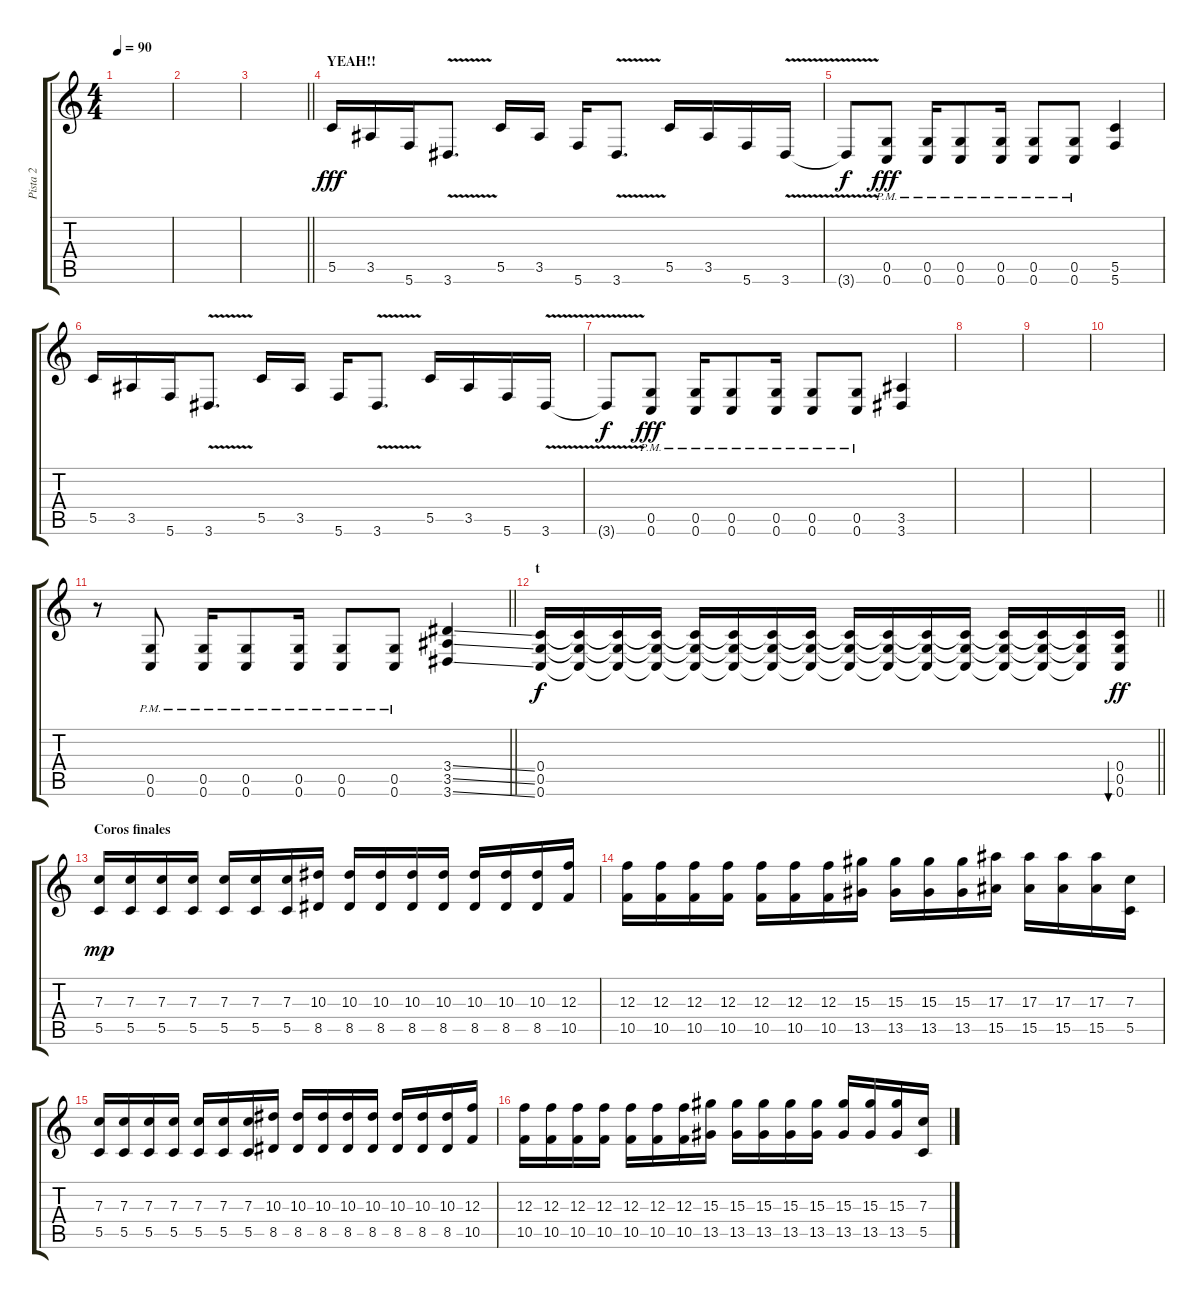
\track ("Pista 2" "Pista 2") {instrument distortionguitar}
\staff {score tabs}
\tuning (D4 A3 F3 C3 G2 C2) {hide}
\ts (4 4)
\tempo 90
\clef g2
\ks c
|
|
\barLineRight lightlight
|
\section ("" "YEAH!!")
5.5.16{dy fff} 3.5.16 5.6.16 3.6{v}.8{d} 5.5.16 3.5.16 5.6.16 3.6{v}.8{d} 5.5.16 3.5.16 5.6.16 3.6{v}.16 |
3.6{t}.8{dy f} (0.5{pm} 0.6{pm}).8{dy fff} (0.5{pm} 0.6{pm}).16 (0.5{pm} 0.6{pm}).8 (0.5{pm} 0.6{pm}).16 (0.5{pm} 0.6{pm}).8 (0.5{pm} 0.6{pm}).8 (5.5 5.6).4 |
5.5.16 3.5.16 5.6.16 3.6{v}.8{d} 5.5.16 3.5.16 5.6.16 3.6{v}.8{d} 5.5.16 3.5.16 5.6.16 3.6{v}.16 |
3.6{t}.8{dy f} (0.5{pm} 0.6{pm}).8{dy fff} (0.5{pm} 0.6{pm}).16 (0.5{pm} 0.6{pm}).8 (0.5{pm} 0.6{pm}).16 (0.5{pm} 0.6{pm}).8 (0.5{pm} 0.6{pm}).8 (3.5 3.6).4 |
|
|
|
\barLineRight lightlight
r.8 (0.5{pm} 0.6{pm}).8 (0.5{pm} 0.6{pm}).16 (0.5{pm} 0.6{pm}).8 (0.5{pm} 0.6{pm}).16 (0.5{pm} 0.6{pm}).8 (0.5{pm} 0.6{pm}).8 (3.4{ss} 3.5{ss} 3.6{ss}).4 |
\section ("" "t")
\barLineRight lightlight
(0.4 0.5 0.6).16{dy f} (0.4{t} 0.5{t} 0.6{t}).16 (0.4{t} 0.5{t} 0.6{t}).16 (0.4{t} 0.5{t} 0.6{t}).16 (0.4{t} 0.5{t} 0.6{t}).16 (0.4{t} 0.5{t} 0.6{t}).16 (0.4{t} 0.5{t} 0.6{t}).16 (0.4{t} 0.5{t} 0.6{t}).16 (0.4{t} 0.5{t} 0.6{t}).16 (0.4{t} 0.5{t} 0.6{t}).16 (0.4{t} 0.5{t} 0.6{t}).16 (0.4{t} 0.5{t} 0.6{t}).16 (0.4{t} 0.5{t} 0.6{t}).16 (0.4{t} 0.5{t} 0.6{t}).16 (0.4{t} 0.5{t} 0.6{t}).16 (0.4 0.5 0.6).16{bu 240 dy ff} |
\section ("" "Coros finales")
(7.3 5.5).16{dy mp} (7.3 5.5).16 (7.3 5.5).16 (7.3 5.5).16 (7.3 5.5).16 (7.3 5.5).16 (7.3 5.5).16 (10.3 8.5).16 (10.3 8.5).16 (10.3 8.5).16 (10.3 8.5).16 (10.3 8.5).16 (10.3 8.5).16 (10.3 8.5).16 (10.3 8.5).16 (12.3 10.5).16 |
(12.3 10.5).16 (12.3 10.5).16 (12.3 10.5).16 (12.3 10.5).16 (12.3 10.5).16 (12.3 10.5).16 (12.3 10.5).16 (15.3 13.5).16 (15.3 13.5).16 (15.3 13.5).16 (15.3 13.5).16 (17.3 15.5).16 (17.3 15.5).16 (17.3 15.5).16 (17.3 15.5).16 (7.3 5.5).16 |
(7.3 5.5).16 (7.3 5.5).16 (7.3 5.5).16 (7.3 5.5).16 (7.3 5.5).16 (7.3 5.5).16 (7.3 5.5).16 (10.3 8.5).16 (10.3 8.5).16 (10.3 8.5).16 (10.3 8.5).16 (10.3 8.5).16 (10.3 8.5).16 (10.3 8.5).16 (10.3 8.5).16 (12.3 10.5).16 |
(12.3 10.5).16 (12.3 10.5).16 (12.3 10.5).16 (12.3 10.5).16 (12.3 10.5).16 (12.3 10.5).16 (12.3 10.5).16 (15.3 13.5).16 (15.3 13.5).16 (15.3 13.5).16 (15.3 13.5).16 (15.3 13.5).16 (15.3 13.5).16 (15.3 13.5).16 (15.3 13.5).16 (7.3 5.5).16
